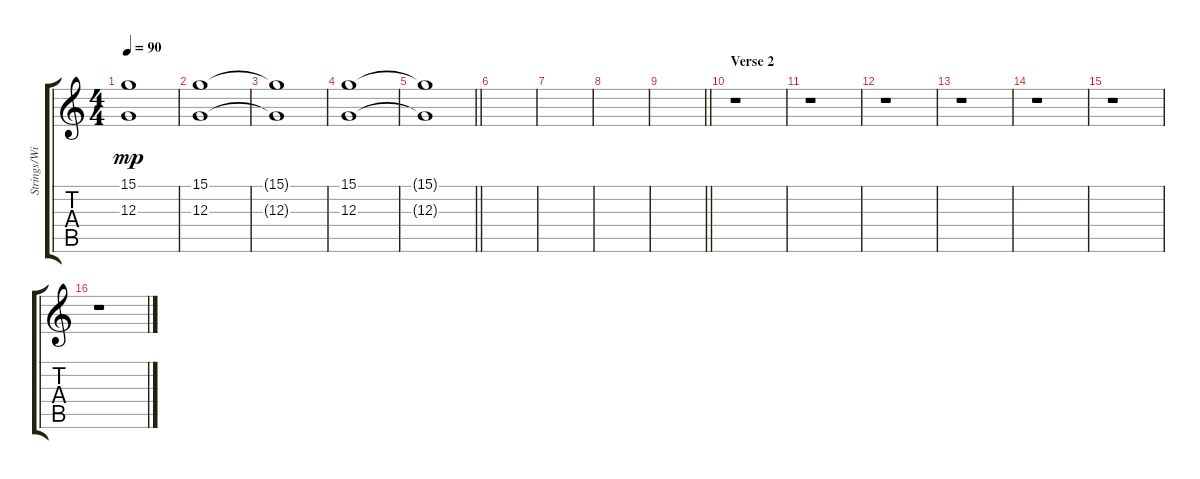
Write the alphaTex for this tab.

\track ("Strings/Wind" "Strings/Wi") {instrument stringensemble1}
\staff {score tabs}
\tuning (E4 B3 G3 D3 A2 E2) {hide}
\ts (4 4)
\tempo 90
\clef g2
\ks c
(15.1{t} 12.3{t}).1{dy mp} |
(15.1 12.3).1 |
(15.1{t} 12.3{t}).1 |
(15.1 12.3).1 |
\barLineRight lightlight
(15.1{t} 12.3{t}).1 |
|
|
|
\barLineRight lightlight
|
\section ("" "Verse 2")
r.1 |
r.1 |
r.1 |
r.1 |
r.1 |
r.1 |
r.1
